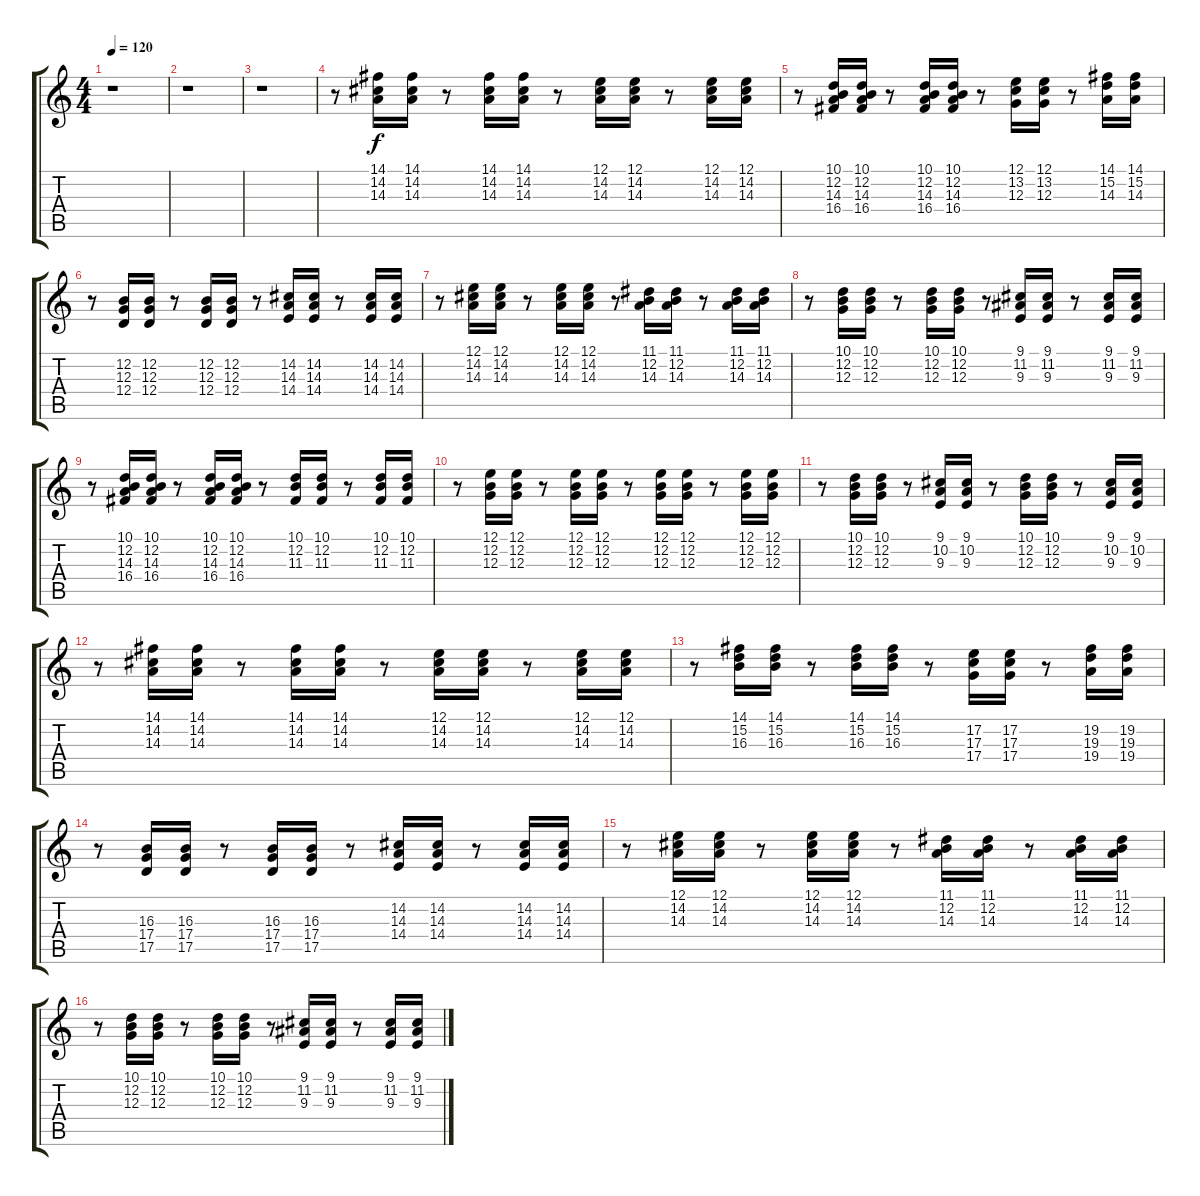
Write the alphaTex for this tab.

\track "" {instrument lead3calliope}
\staff {score tabs}
\tuning (E4 B3 G3 D3 A2 E2) {hide}
\ts (4 4)
\tempo 120
\clef g2
\ks c
r.1{dy f} |
r.1 |
r.1 |
r.8 (14.1 14.2 14.3).16 (14.1 14.2 14.3).16 r.8 (14.1 14.2 14.3).16 (14.1 14.2 14.3).16 r.8 (12.1 14.2 14.3).16 (12.1 14.2 14.3).16 r.8 (12.1 14.2 14.3).16 (12.1 14.2 14.3).16 |
r.8 (10.1 12.2 14.3 16.4).16 (10.1 12.2 14.3 16.4).16 r.8 (10.1 12.2 14.3 16.4).16 (10.1 12.2 14.3 16.4).16 r.8 (12.1 13.2 12.3).16 (12.1 13.2 12.3).16 r.8 (14.1 15.2 14.3).16 (14.1 15.2 14.3).16 |
r.8 (12.2 12.3 12.4).16 (12.2 12.3 12.4).16 r.8 (12.2 12.3 12.4).16 (12.2 12.3 12.4).16 r.8 (14.2 14.3 14.4).16 (14.2 14.3 14.4).16 r.8 (14.2 14.3 14.4).16 (14.2 14.3 14.4).16 |
r.8 (12.1 14.2 14.3).16 (12.1 14.2 14.3).16 r.8 (12.1 14.2 14.3).16 (12.1 14.2 14.3).16 r.8 (11.1 12.2 14.3).16 (11.1 12.2 14.3).16 r.8 (11.1 12.2 14.3).16 (11.1 12.2 14.3).16 |
r.8 (10.1 12.2 12.3).16 (10.1 12.2 12.3).16 r.8 (10.1 12.2 12.3).16 (10.1 12.2 12.3).16 r.8 (9.1 11.2 9.3).16 (9.1 11.2 9.3).16 r.8 (9.1 11.2 9.3).16 (9.1 11.2 9.3).16 |
r.8 (10.1 12.2 14.3 16.4).16 (10.1 12.2 14.3 16.4).16 r.8 (10.1 12.2 14.3 16.4).16 (10.1 12.2 14.3 16.4).16 r.8 (10.1 12.2 11.3).16 (10.1 12.2 11.3).16 r.8 (10.1 12.2 11.3).16 (10.1 12.2 11.3).16 |
r.8 (12.1 12.2 12.3).16 (12.1 12.2 12.3).16 r.8 (12.1 12.2 12.3).16 (12.1 12.2 12.3).16 r.8 (12.1 12.2 12.3).16 (12.1 12.2 12.3).16 r.8 (12.1 12.2 12.3).16 (12.1 12.2 12.3).16 |
r.8 (10.1 12.2 12.3).16 (10.1 12.2 12.3).16 r.8 (9.1 10.2 9.3).16 (9.1 10.2 9.3).16 r.8 (10.1 12.2 12.3).16 (10.1 12.2 12.3).16 r.8 (9.1 10.2 9.3).16 (9.1 10.2 9.3).16 |
r.8 (14.1 14.2 14.3).16 (14.1 14.2 14.3).16 r.8 (14.1 14.2 14.3).16 (14.1 14.2 14.3).16 r.8 (12.1 14.2 14.3).16 (12.1 14.2 14.3).16 r.8 (12.1 14.2 14.3).16 (12.1 14.2 14.3).16 |
r.8 (14.1 15.2 16.3).16 (14.1 15.2 16.3).16 r.8 (14.1 15.2 16.3).16 (14.1 15.2 16.3).16 r.8 (17.2 17.3 17.4).16 (17.2 17.3 17.4).16 r.8 (19.2 19.3 19.4).16 (19.2 19.3 19.4).16 |
r.8 (16.3 17.4 17.5).16 (16.3 17.4 17.5).16 r.8 (16.3 17.4 17.5).16 (16.3 17.4 17.5).16 r.8 (14.2 14.3 14.4).16 (14.2 14.3 14.4).16 r.8 (14.2 14.3 14.4).16 (14.2 14.3 14.4).16 |
r.8 (12.1 14.2 14.3).16 (12.1 14.2 14.3).16 r.8 (12.1 14.2 14.3).16 (12.1 14.2 14.3).16 r.8 (11.1 12.2 14.3).16 (11.1 12.2 14.3).16 r.8 (11.1 12.2 14.3).16 (11.1 12.2 14.3).16 |
r.8 (10.1 12.2 12.3).16 (10.1 12.2 12.3).16 r.8 (10.1 12.2 12.3).16 (10.1 12.2 12.3).16 r.8 (9.1 11.2 9.3).16 (9.1 11.2 9.3).16 r.8 (9.1 11.2 9.3).16 (9.1 11.2 9.3).16
